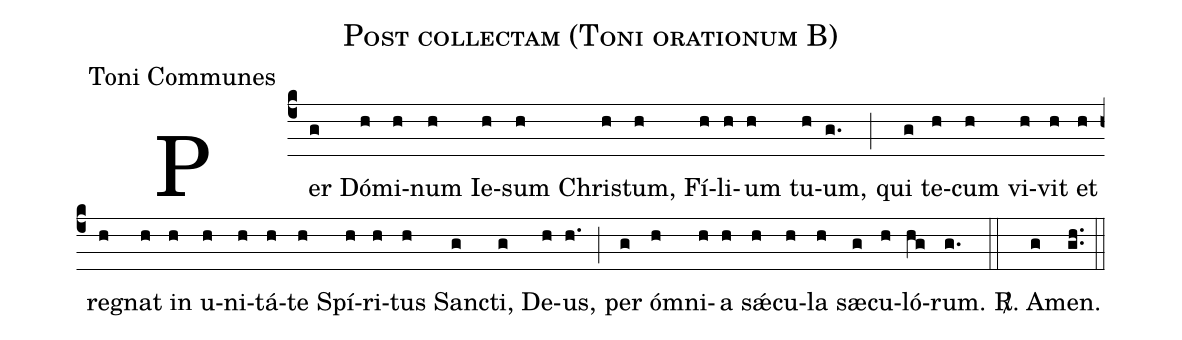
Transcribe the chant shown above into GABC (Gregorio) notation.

name:Post collectam (Toni orationum B);
office-part:Toni Communes;
%%
(c4)Per(g) Dó(h)mi-(h)num(h) Ie-(h)sum(h) Chris(h)tum,(h) Fí(h)li(h)um(h) tu(h)um,(g.) (;) qui(g) te-(h)cum(h) vi-(h)vit(h) et(h) reg(h)nat(h) in(h) u-(h)ni-(h)tá-(h)te(h) Spí(h)ri-(h)tus(h) Sanc(g)ti,(g) De(h)us,(h.) (;) per(g) óm(h)ni(h)a(h) s<sp>'ae</sp>(h)cu(h)la(h) sæ(g)cu-(h)ló-(hg)rum.(g.) (::) <sp>R/</sp>. A(g)men.(g.h.) (::)
